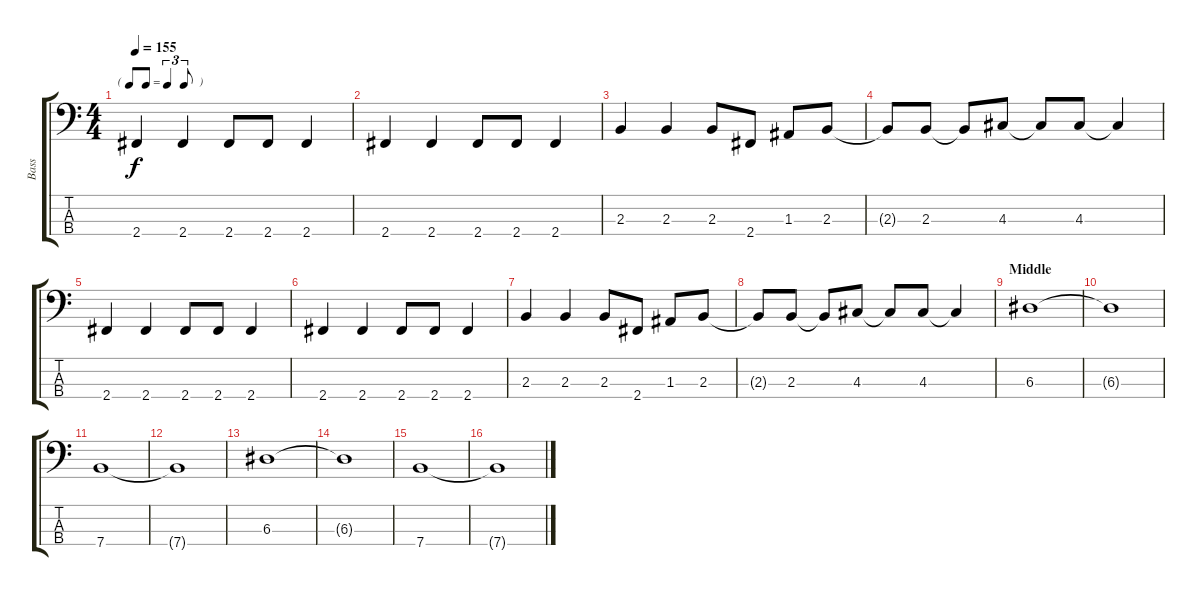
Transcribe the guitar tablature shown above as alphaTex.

\track ("Bass" "Bass") {instrument electricbassfinger}
\staff {score tabs}
\tuning (G2 D2 A1 E1) {hide}
\ts (4 4)
\tf triplet8th
\tempo 155
\clef f4
\ks c
2.4.4{dy f} 2.4.4 2.4.8 2.4.8 2.4.4 |
2.4.4 2.4.4 2.4.8 2.4.8 2.4.4 |
2.3.4 2.3.4 2.3.8 2.4.8 1.3.8 2.3.8 |
2.3{t}.8 2.3.8 2.3{t}.8 4.3.8 4.3{t}.8 4.3.8 4.3{t}.4 |
2.4.4 2.4.4 2.4.8 2.4.8 2.4.4 |
2.4.4 2.4.4 2.4.8 2.4.8 2.4.4 |
2.3.4 2.3.4 2.3.8 2.4.8 1.3.8 2.3.8 |
2.3{t}.8 2.3.8 2.3{t}.8 4.3.8 4.3{t}.8 4.3.8 4.3{t}.4 |
\section ("" "Middle")
6.3.1 |
6.3{t}.1 |
7.4.1 |
7.4{t}.1 |
6.3.1 |
6.3{t}.1 |
7.4.1 |
7.4{t}.1
